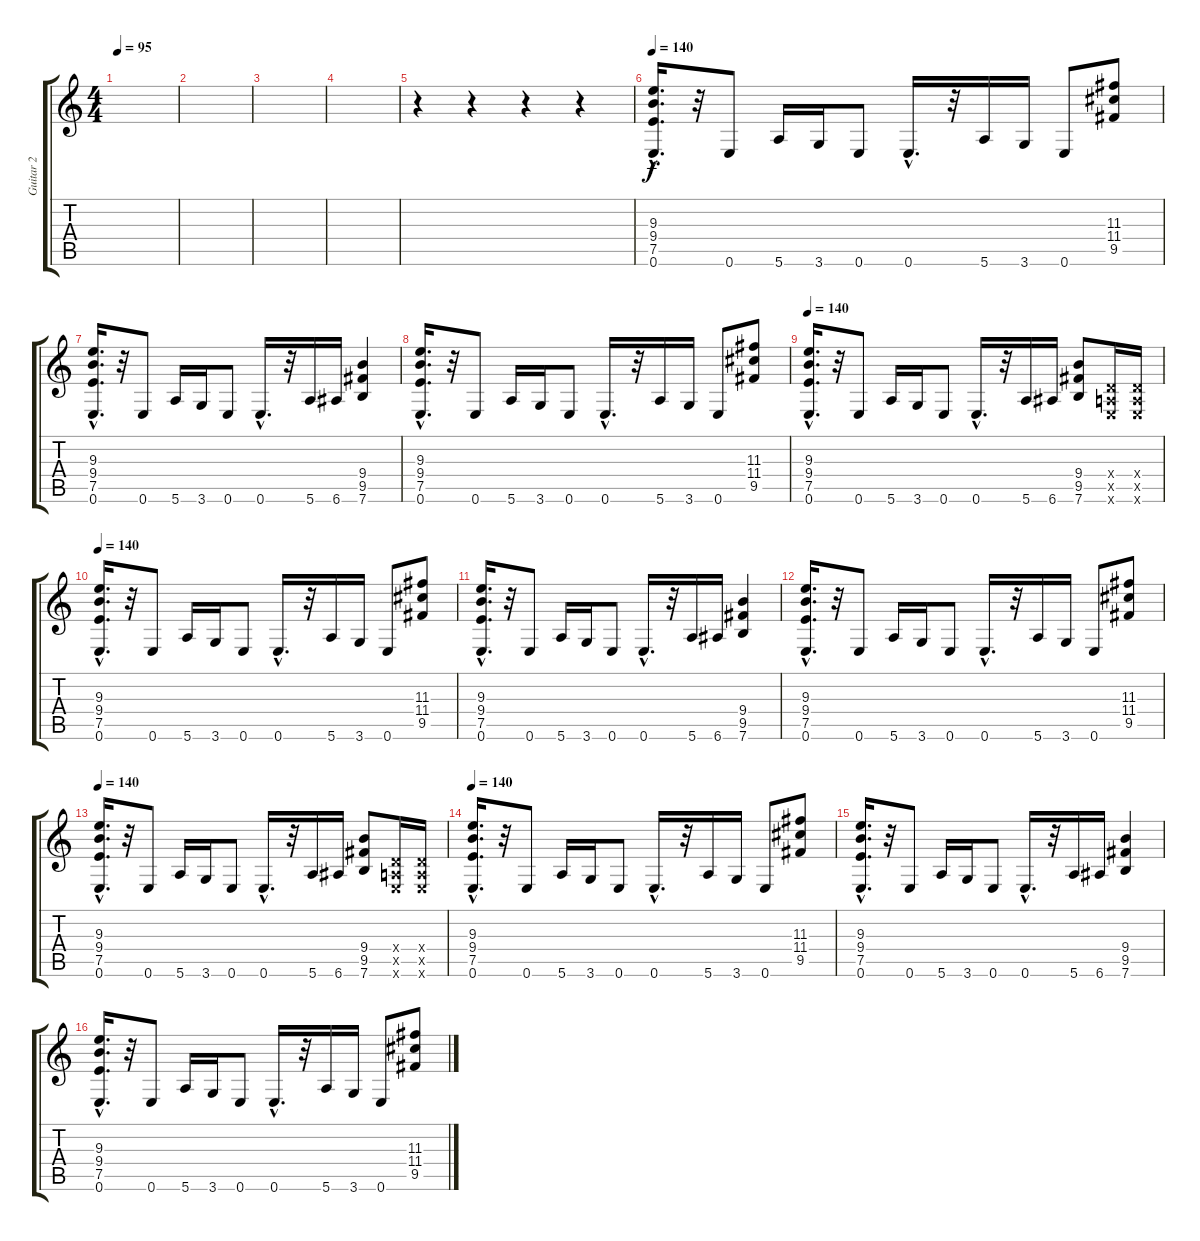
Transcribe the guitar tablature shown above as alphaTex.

\track ("Guitar 2" "Guitar 2") {instrument overdrivenguitar}
\staff {score tabs}
\tuning (E4 B3 G3 D3 A2 E2) {hide}
\ts (4 4)
\tempo 95
\clef g2
\ks c
|
|
|
|
r.4 r.4 r.4 r.4 |
\tempo 140
(9.3{hac} 9.4{hac} 7.5{hac} 0.6{hac}).16{d} r.32 0.6.8 5.6.16 3.6.16 0.6.8 0.6{hac}.16{d} r.32 5.6.16 3.6.16 0.6.8 (11.3 11.4 9.5).8 |
(9.3{hac} 9.4{hac} 7.5{hac} 0.6{hac}).16{d} r.32 0.6.8 5.6.16 3.6.16 0.6.8 0.6{hac}.16{d} r.32 5.6.16 6.6.16 (9.4 9.5 7.6).4 |
(9.3{hac} 9.4{hac} 7.5{hac} 0.6{hac}).16{d} r.32 0.6.8 5.6.16 3.6.16 0.6.8 0.6{hac}.16{d} r.32 5.6.16 3.6.16 0.6.8 (11.3 11.4 9.5).8 |
\tempo 140
(9.3{hac} 9.4{hac} 7.5{hac} 0.6{hac}).16{d} r.32 0.6.8 5.6.16 3.6.16 0.6.8 0.6{hac}.16{d} r.32 5.6.16 6.6.16 (9.4 9.5 7.6).8 (0.4{x} 0.5{x} 0.6{x}).16 (0.4{x} 0.5{x} 0.6{x}).16 |
\tempo 140
(9.3{hac} 9.4{hac} 7.5{hac} 0.6{hac}).16{d} r.32 0.6.8 5.6.16 3.6.16 0.6.8 0.6{hac}.16{d} r.32 5.6.16 3.6.16 0.6.8 (11.3 11.4 9.5).8 |
(9.3{hac} 9.4{hac} 7.5{hac} 0.6{hac}).16{d} r.32 0.6.8 5.6.16 3.6.16 0.6.8 0.6{hac}.16{d} r.32 5.6.16 6.6.16 (9.4 9.5 7.6).4 |
(9.3{hac} 9.4{hac} 7.5{hac} 0.6{hac}).16{d} r.32 0.6.8 5.6.16 3.6.16 0.6.8 0.6{hac}.16{d} r.32 5.6.16 3.6.16 0.6.8 (11.3 11.4 9.5).8 |
\tempo 140
(9.3{hac} 9.4{hac} 7.5{hac} 0.6{hac}).16{d} r.32 0.6.8 5.6.16 3.6.16 0.6.8 0.6{hac}.16{d} r.32 5.6.16 6.6.16 (9.4 9.5 7.6).8 (0.4{x} 0.5{x} 0.6{x}).16 (0.4{x} 0.5{x} 0.6{x}).16 |
\tempo 140
(9.3{hac} 9.4{hac} 7.5{hac} 0.6{hac}).16{d} r.32 0.6.8 5.6.16 3.6.16 0.6.8 0.6{hac}.16{d} r.32 5.6.16 3.6.16 0.6.8 (11.3 11.4 9.5).8 |
(9.3{hac} 9.4{hac} 7.5{hac} 0.6{hac}).16{d} r.32 0.6.8 5.6.16 3.6.16 0.6.8 0.6{hac}.16{d} r.32 5.6.16 6.6.16 (9.4 9.5 7.6).4 |
(9.3{hac} 9.4{hac} 7.5{hac} 0.6{hac}).16{d} r.32 0.6.8 5.6.16 3.6.16 0.6.8 0.6{hac}.16{d} r.32 5.6.16 3.6.16 0.6.8 (11.3 11.4 9.5).8
